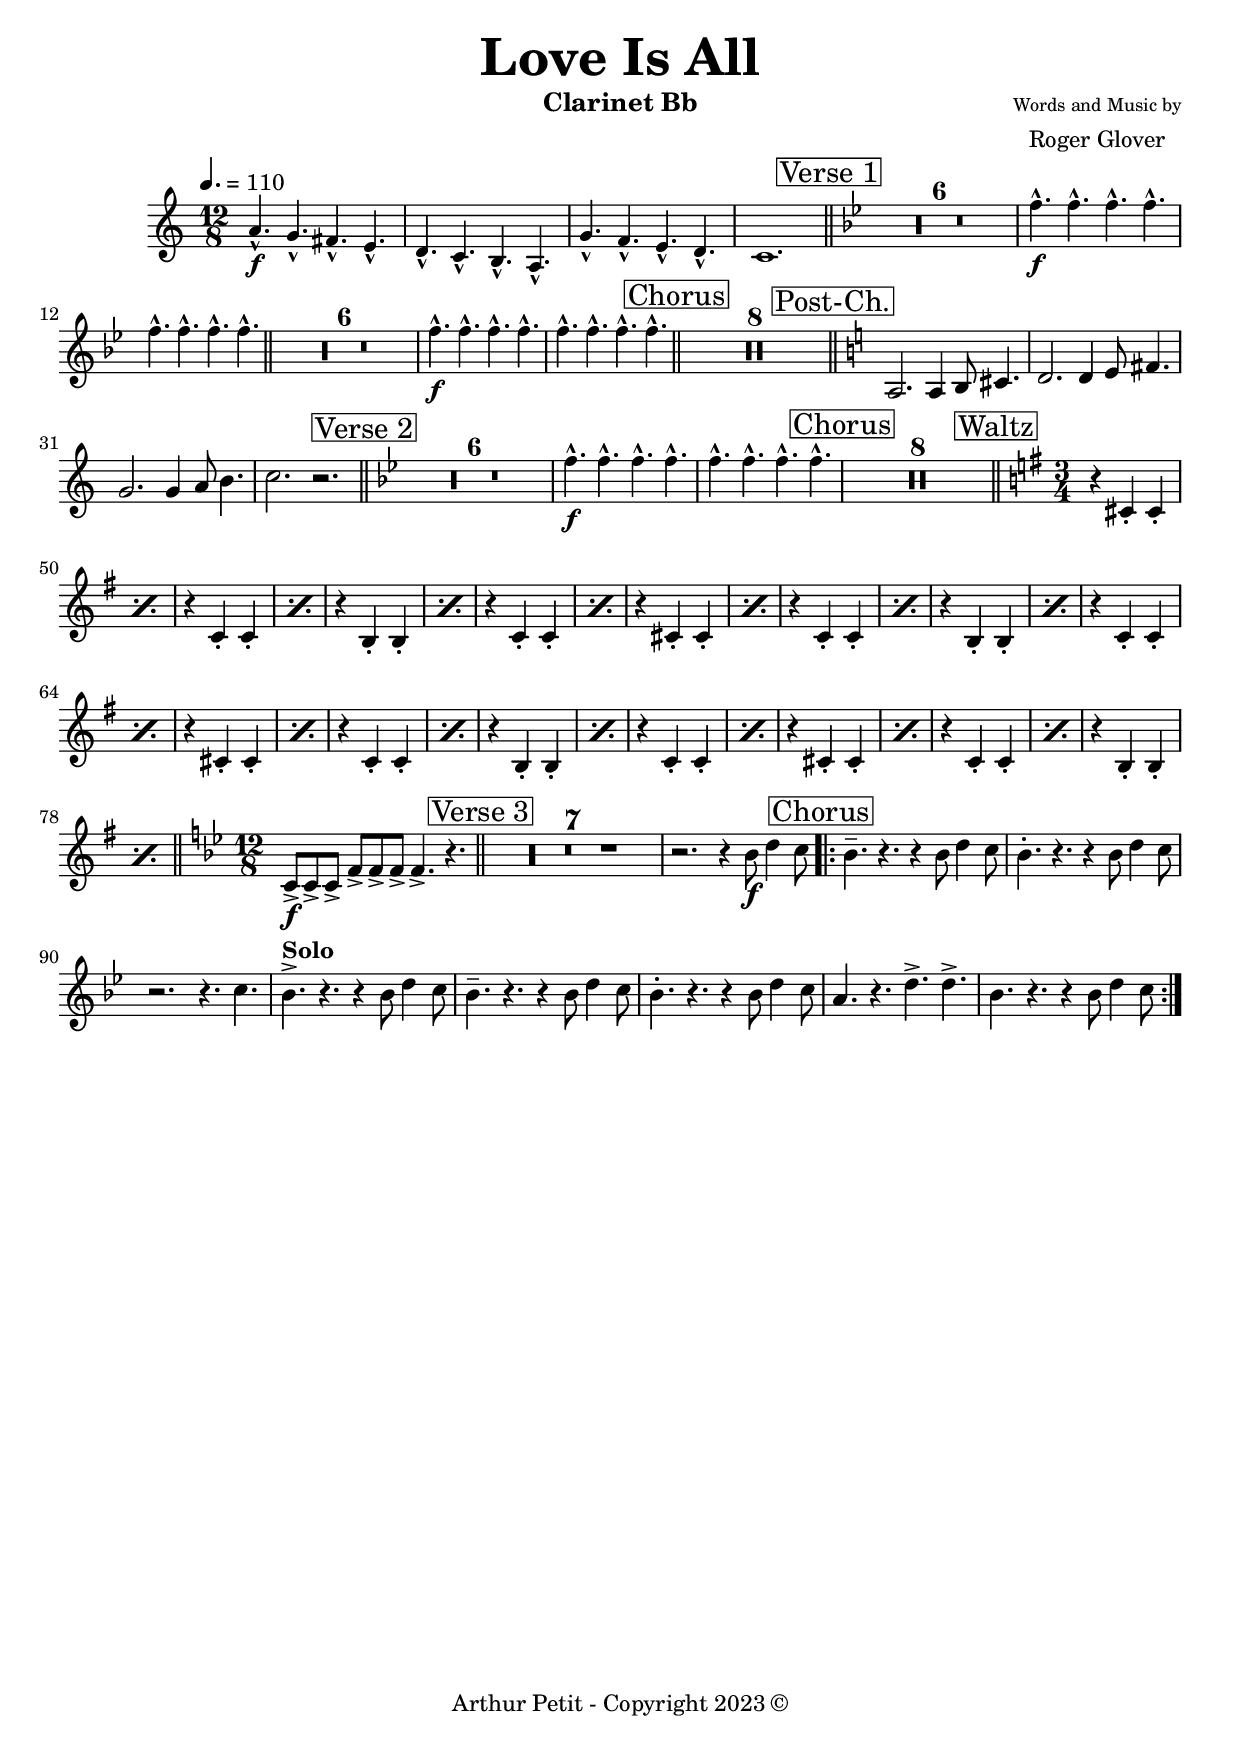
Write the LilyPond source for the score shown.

\version "2.20.0"

global = {
  \time 12/8
  %\key c \major
  \tempo 4. =110
  \compressFullBarRests % compress rest bars
}

% ***** Alto saxophone *****
clarnt_intro = \relative c'' {
  \key d \major
  %R1. * 4
  b4.-^\f a-^ gis-^ fis-^ | e-^ d-^ cis-^ b-^ |
  a'-^ g-^ fis-^ e-^ | d1. |
  \key c \major
}

clarnt_chorus = \relative c'' {
  \mark \markup \center-column { \box Chorus }
  R1.*8
}

clarnt_interlude = \relative c'' {
  \mark \markup \center-column { \box "Post-Ch." }
  \key d \major
  b,2. b4 cis8 dis4. | e2. e4 fis8 gis4. |
  a2. a4 b8 cis4. | d2. r2.
  \key c \major
}

clarnt_verse = \relative c'' {
  R1. * 6 | g'4.-^\f g4.-^ g4.-^ g4.-^ | g4.-^ g4.-^ g4.-^ g4.-^
}

clarnt_verse_i = \relative c'' {
  \mark \markup \center-column { \box "Verse 1" }
  \clarnt_verse
}

clarnt_verse_ii = \relative c'' {
  \mark \markup \center-column { \box "Verse 2" }
  \clarnt_verse
}

clarnt_verse_iii = \relative c'' {
  \mark \markup \center-column { \box "Verse 3" }
  | R1. * 7 | r2. r4 c8\f e4 d8 |
  % ^\segno
}

clarnt_waltz = \relative c'' {
  \time 3/4 
  \key a \major
  \mark \markup \center-column { \box "Waltz" }
  \repeat "percent" 2 { r4 dis,-. dis-. | }
  \repeat "percent" 2 { r4 d-. d-. | }
  \repeat "percent" 2 { r4 cis-. cis-. | }
  \repeat "percent" 2 { r4 d-. d-. | }
  
  \repeat "percent" 2 { r4 dis-. dis-. | }
  \repeat "percent" 2 { r4 d-. d-. | }
  \repeat "percent" 2 { r4 cis-. cis-. | }
  \repeat "percent" 2 { r4 d-. d-. | }
  
  \repeat "percent" 2 { r4 dis-. dis-. | }
  \repeat "percent" 2 { r4 d-. d-. | }
  \repeat "percent" 2 { r4 cis-. cis-. | }
  \repeat "percent" 2 { r4 d-. d-. | }

  \repeat "percent" 2 { r4 dis-. dis-. | }
  \repeat "percent" 2 { r4 d-. d-. | }
  \repeat "percent" 2 { r4 cis-. cis-. | }
  \bar "||"
  \key c \major
  \time 12/8 d8->\f d-> d-> g-> g-> g-> g4.-> r4. \bar "||"
}

clarnt_last_chorus = \relative c'' {
  \mark \markup \center-column { \box Chorus }
  c4.-- r4. r4 c8 e4 d8 | c4.-. r4. r4 c8 e4 d8 |
  r2. r4. d4. | c4.->^\markup \bold "Solo" r4. r4 c8 e4 d8 |
  c4.-- r4. r4 c8 e4 d8 | c4.-. r4. r4 c8 e4 d8 |
  b4. r4. e4.-> e4.-> | c4. r4. r4 c8 e4 d8 |

}

clarnt = \relative c'' {
  \global
  \small
  % Intro
  \clarnt_intro \bar "||" 
  % Verse 1 et 2
  \clarnt_verse_i  \bar "||" 
  \clarnt_verse \bar "||" 
  % Chorus
  \clarnt_chorus \bar "||"
  % Post chorus
  \normalsize
  \clarnt_interlude \bar "||"
  % Verse 3
  \small
  \clarnt_verse_ii
  % Chorus
  \clarnt_chorus \bar "||"
  \normalsize
  \clarnt_waltz
  % Verse 4
  \clarnt_verse_iii
  % Chorus
  \repeat "volta" 2 {
  \clarnt_last_chorus
  }  
}

\book{
  \bookOutputSuffix "Clarinet-Bb"
  \header {
      title = \markup { \fontsize #3 \bold "Love Is All"}
      composer = \markup {
        \column{
          \line{\center-align \fontsize #-2 {"Words and Music by"} }
          \line{\center-align \fontsize #0 "Roger Glover"}
        }
      }
      subtitle = ""
      instrument = "Clarinet Bb"
      % opus = "Op. 9"
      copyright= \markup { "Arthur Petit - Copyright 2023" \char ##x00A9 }
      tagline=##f
    }
  \score {
    <<
      \chords {
        %\accords                
      }
      \new StaffGroup <<
        \new Staff \relative c' {
          \set Staff.instrument="clarinet"
          \transpose bes c' {\transpose c aes, {\clarnt}}
        }
      >>
    >> 
    \midi{ \tempo 4 = 100  } 
    \layout {} 
  }
}